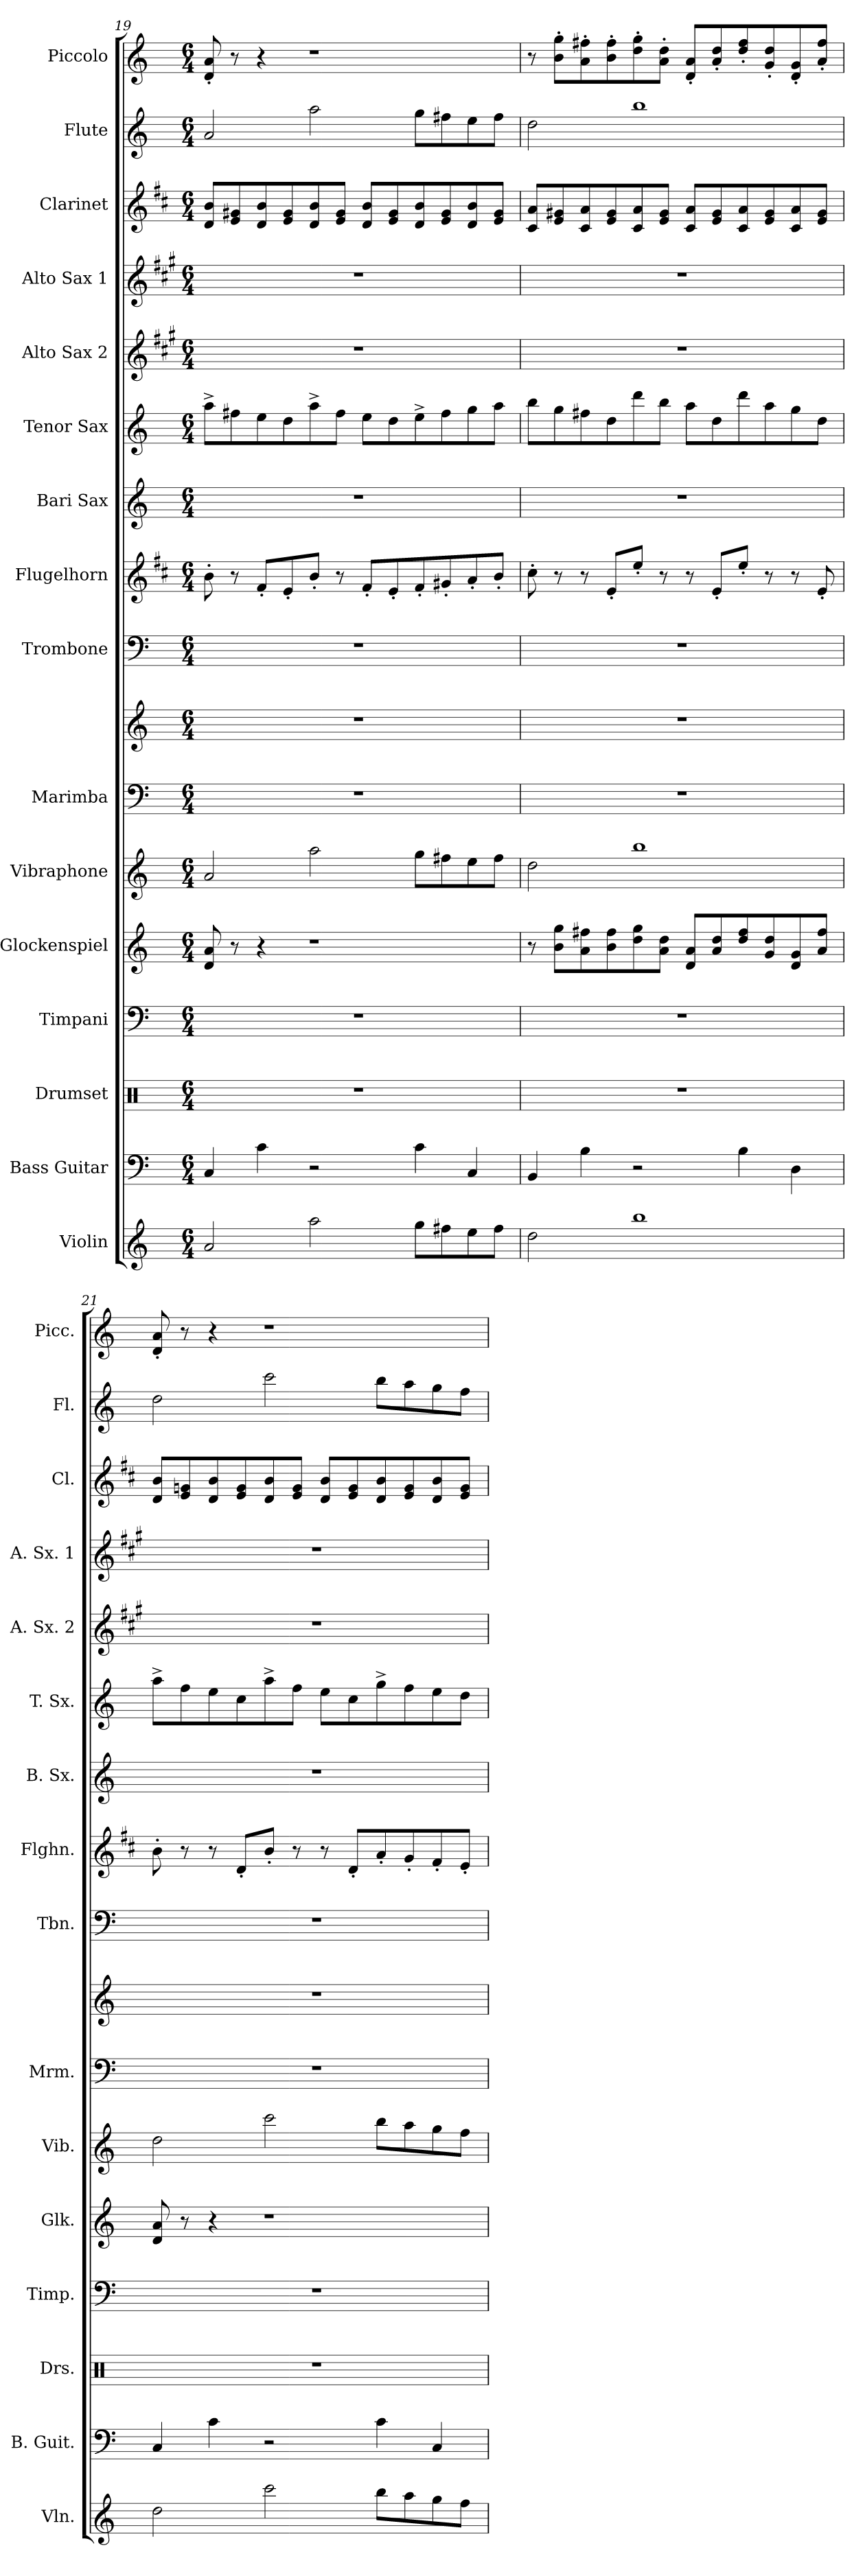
**kern	**kern	**kern	**kern	**kern	**kern	**kern	**kern	**kern	**kern	**kern	**kern	**kern	**kern	**kern	**kern	**kern
*part16	*part15	*part14	*part13	*part12	*part11	*part10	*part10	*part9	*part8	*part7	*part6	*part5	*part4	*part3	*part2	*part1
*staff17	*staff16	*staff15	*staff14	*staff13	*staff12	*staff11	*staff10	*staff9	*staff8	*staff7	*staff6	*staff5	*staff4	*staff3	*staff2	*staff1
*I"Violin	*I"Bass Guitar	*I"Drumset	*I"Timpani	*I"Glockenspiel	*I"Vibraphone	*I"Marimba	*	*I"Trombone	*I"Flugelhorn	*I"Bari Sax	*I"Tenor Sax	*I"Alto Sax 2	*I"Alto Sax 1	*I"Clarinet	*I"Flute	*I"Piccolo
*I'Vln.	*I'B. Guit.	*I'Drs.	*I'Timp.	*I'Glk.	*I'Vib.	*I'Mrm.	*	*I'Tbn.	*I'Flghn.	*I'B. Sx.	*I'T. Sx.	*I'A. Sx. 2	*I'A. Sx. 1	*I'Cl.	*I'Fl.	*I'Picc.
*clefG2	*clefF4	*clefX	*clefF4	*clefG2	*clefG2	*clefF4	*clefG2	*clefF4	*clefG2	*clefG2	*clefG2	*clefG2	*clefG2	*clefG2	*clefG2	*clefG2
*	*ITrd7c12	*	*	*ITrd-14c-24	*	*	*	*	*ITrd1c2	*ITrd12c21	*ITrd8c14	*ITrd5c9	*ITrd5c9	*ITrd1c2	*	*ITrd-7c-12
*k[]	*k[]	*k[]	*k[]	*k[]	*k[]	*k[]	*k[]	*k[]	*k[]	*k[]	*k[]	*k[]	*k[]	*k[]	*k[]	*k[]
*M6/4	*M6/4	*M6/4	*M6/4	*M6/4	*M6/4	*M6/4	*M6/4	*M6/4	*M6/4	*M6/4	*M6/4	*M6/4	*M6/4	*M6/4	*M6/4	*M6/4
=19	=19	=19	=19	=19	=19	=19	=19	=19	=19	=19	=19	=19	=19	=19	=19	=19
2a/	4CC/	1.r	1.r	8ddd/ 8aaa/	2a/	1.r	1.r	1.r	8a'\	1.r	8a^\L	1.r	1.r	8c/ 8a/L	2a/	8dd/' 8aa/'
.	.	.	.	8r	.	.	.	.	8r	.	8f#X\	.	.	8d/ 8f#X/	.	8r
.	4C\	.	.	4r	.	.	.	.	8e'/L	.	8e\	.	.	8c/ 8a/	.	4r
.	.	.	.	.	.	.	.	.	8d'/	.	8d\	.	.	8d/ 8f#/	.	.
2aa\	2r	.	.	1r	2aa\	.	.	.	8a'/J	.	8a^\	.	.	8c/ 8a/	2aa\	1r
.	.	.	.	.	.	.	.	.	8r	.	8f#\J	.	.	8d/ 8f#/J	.	.
.	.	.	.	.	.	.	.	.	8e'/L	.	8e\L	.	.	8c/ 8a/L	.	.
.	.	.	.	.	.	.	.	.	8d'/	.	8d\	.	.	8d/ 8f#/	.	.
8gg\L	4C\	.	.	.	8gg\L	.	.	.	8e'/	.	8e^\	.	.	8c/ 8a/	8gg\L	.
8ff#X\	.	.	.	.	8ff#X\	.	.	.	8f#X'/	.	8f#\	.	.	8d/ 8f#/	8ff#X\	.
8ee\	4CC/	.	.	.	8ee\	.	.	.	8g'/	.	8g\	.	.	8c/ 8a/	8ee\	.
8ff#\J	.	.	.	.	8ff#\J	.	.	.	8a'/J	.	8a\J	.	.	8d/ 8f#/J	8ff#\J	.
=20	=20	=20	=20	=20	=20	=20	=20	=20	=20	=20	=20	=20	=20	=20	=20	=20
2dd\	4BBB/	1.r	1.r	8r	2dd\	1.r	1.r	1.r	8b'\	1.r	8b\L	1.r	1.r	8B/ 8g/L	2dd\	8r
.	.	.	.	8bbb\ 8gggg\L	.	.	.	.	8r	.	8g\	.	.	8d/ 8f#X/	.	8bb\' 8ggg\'L
.	4BB\	.	.	8aaa\ 8ffff#X\	.	.	.	.	8r	.	8f#X\	.	.	8B/ 8g/	.	8aa\' 8fff#X\'
.	.	.	.	8bbb\ 8ffff#\	.	.	.	.	8d'/L	.	8d\	.	.	8d/ 8f#/	.	8bb\' 8fff#\'
1bb	2r	.	.	8dddd\ 8gggg\	1bb	.	.	.	8dd'/J	.	8dd\	.	.	8B/ 8g/	1bb	8ddd\' 8ggg\'
.	.	.	.	8aaa\ 8dddd\J	.	.	.	.	8r	.	8b\J	.	.	8d/ 8f#/J	.	8aa\' 8ddd\'J
.	.	.	.	8ddd/ 8aaa/L	.	.	.	.	8r	.	8a\L	.	.	8B/ 8g/L	.	8dd/' 8aa/'L
.	.	.	.	8aaa/ 8dddd/	.	.	.	.	8d'/L	.	8d\	.	.	8d/ 8f#/	.	8aa/' 8ddd/'
.	4BB\	.	.	8dddd/ 8ffff#/	.	.	.	.	8dd'/J	.	8dd\	.	.	8B/ 8g/	.	8ddd/' 8fff#/'
.	.	.	.	8ggg/ 8dddd/	.	.	.	.	8r	.	8a\	.	.	8d/ 8f#/	.	8gg/' 8ddd/'
.	4DD\	.	.	8ddd/ 8ggg/	.	.	.	.	8r	.	8g\	.	.	8B/ 8g/	.	8dd/' 8gg/'
.	.	.	.	8aaa/ 8ffff#/J	.	.	.	.	8d'/	.	8d\J	.	.	8d/ 8f#/J	.	8aa/' 8fff#/'J
=21	=21	=21	=21	=21	=21	=21	=21	=21	=21	=21	=21	=21	=21	=21	=21	=21
2dd\	4CC/	1.r	1.r	8ddd/ 8aaa/	2dd\	1.r	1.r	1.r	8a'\	1.r	8a^\L	1.r	1.r	8c/ 8a/L	2dd\	8dd/' 8aa/'
.	.	.	.	8r	.	.	.	.	8r	.	8f\	.	.	8d/ 8fn/	.	8r
.	4C\	.	.	4r	.	.	.	.	8r	.	8e\	.	.	8c/ 8a/	.	4r
.	.	.	.	.	.	.	.	.	8c'/L	.	8c\	.	.	8d/ 8f/	.	.
2ccc\	2r	.	.	1r	2ccc\	.	.	.	8a'/J	.	8a^\	.	.	8c/ 8a/	2ccc\	1r
.	.	.	.	.	.	.	.	.	8r	.	8f\J	.	.	8d/ 8f/J	.	.
.	.	.	.	.	.	.	.	.	8r	.	8e\L	.	.	8c/ 8a/L	.	.
.	.	.	.	.	.	.	.	.	8c'/L	.	8c\	.	.	8d/ 8f/	.	.
8bb\L	4C\	.	.	.	8bb\L	.	.	.	8g'/	.	8g^\	.	.	8c/ 8a/	8bb\L	.
8aa\	.	.	.	.	8aa\	.	.	.	8f'/	.	8f\	.	.	8d/ 8f/	8aa\	.
8gg\	4CC/	.	.	.	8gg\	.	.	.	8e'/	.	8e\	.	.	8c/ 8a/	8gg\	.
8ff\J	.	.	.	.	8ff\J	.	.	.	8d'/J	.	8d\J	.	.	8d/ 8f/J	8ff\J	.
=	=	=	=	=	=	=	=	=	=	=	=	=	=	=	=	=
*-	*-	*-	*-	*-	*-	*-	*-	*-	*-	*-	*-	*-	*-	*-	*-	*-
